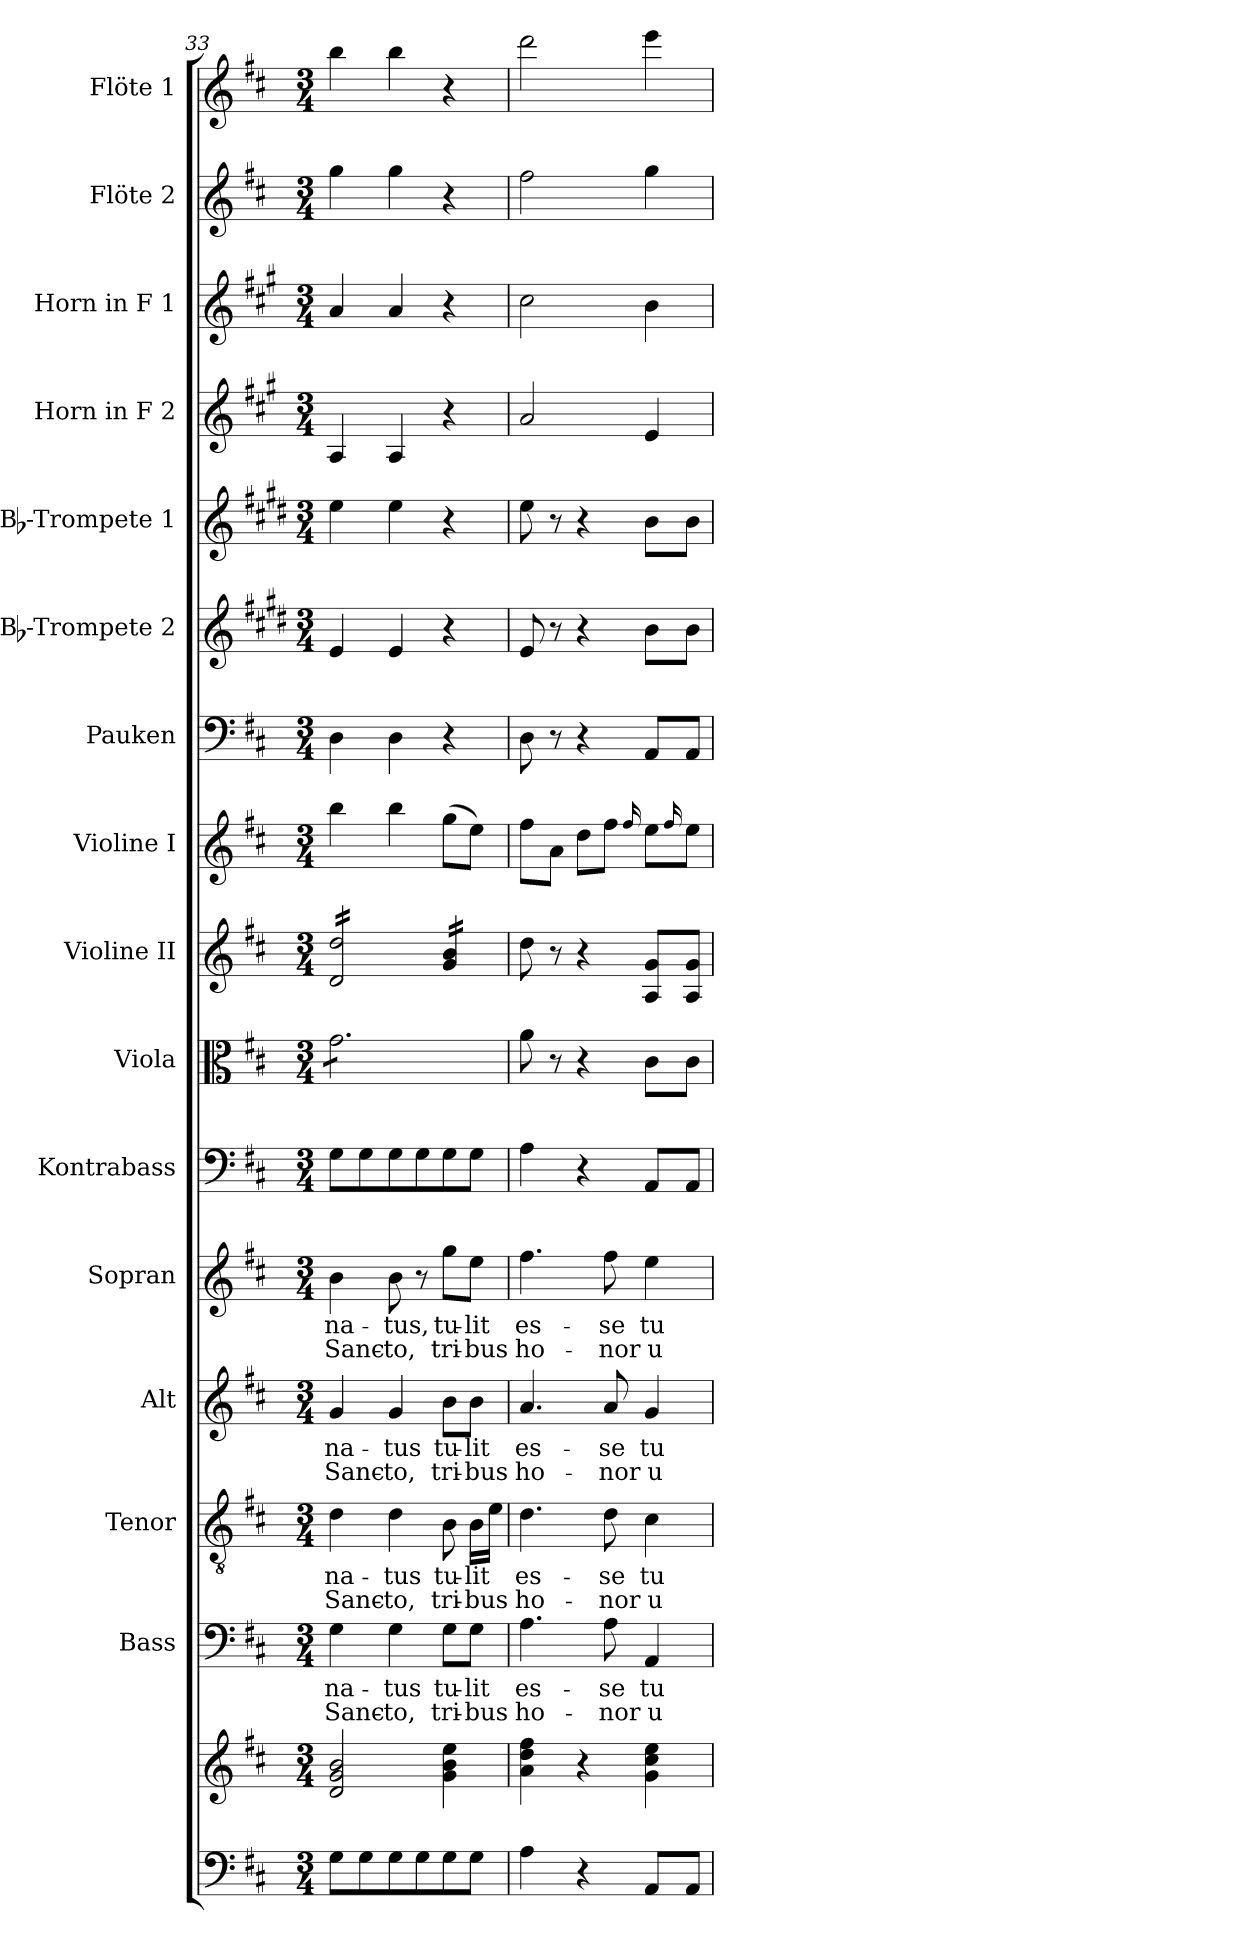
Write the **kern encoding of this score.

**kern	**kern	**kern	**text	**text	**kern	**text	**text	**kern	**text	**text	**kern	**text	**text	**kern	**kern	**kern	**kern	**kern	**kern	**kern	**kern	**kern	**kern	**kern
*part16	*part16	*part15	*part15	*part15	*part14	*part14	*part14	*part13	*part13	*part13	*part12	*part12	*part12	*part11	*part10	*part9	*part8	*part7	*part6	*part5	*part4	*part3	*part2	*part1
*staff17	*staff16	*staff15	*staff15	*staff15	*staff14	*staff14	*staff14	*staff13	*staff13	*staff13	*staff12	*staff12	*staff12	*staff11	*staff10	*staff9	*staff8	*staff7	*staff6	*staff5	*staff4	*staff3	*staff2	*staff1
*	*	*I"Bass	*	*	*I"Tenor	*	*	*I"Alt	*	*	*I"Sopran	*	*	*I"Kontrabass	*I"Viola	*I"Violine II	*I"Violine I	*I"Pauken	*I"Bb-Trompete 2	*I"Bb-Trompete 1	*I"Horn in F 2	*I"Horn in F 1	*I"Flöte 2	*I"Flöte 1
*	*	*I'B.	*	*	*I'T.	*	*	*I'A.	*	*	*I'S.	*	*	*I'Kb.	*I'Vla.	*I'Vl. II	*I'Vl. I	*I'Pk.	*I'Bb Trp. 2	*I'Bb Trp. 1	*	*	*I'Fl. 2	*I'Fl. 1
*clefF4	*clefG2	*clefF4	*	*	*clefGv2	*	*	*clefG2	*	*	*clefG2	*	*	*clefF4	*clefC3	*clefG2	*clefG2	*clefF4	*clefG2	*clefG2	*clefG2	*clefG2	*clefG2	*clefG2
*	*	*	*	*	*	*	*	*	*	*	*	*	*	*ITrd7c12	*	*	*	*	*ITrd1c2	*ITrd1c2	*ITrd4c7	*ITrd4c7	*	*
*k[f#c#]	*k[f#c#]	*k[f#c#]	*	*	*k[f#c#]	*	*	*k[f#c#]	*	*	*k[f#c#]	*	*	*k[f#c#]	*k[f#c#]	*k[f#c#]	*k[f#c#]	*k[f#c#]	*k[f#c#]	*k[f#c#]	*k[f#c#]	*k[f#c#]	*k[f#c#]	*k[f#c#]
*D:	*D:	*D:	*	*	*D:	*	*	*D:	*	*	*D:	*	*	*D:	*D:	*D:	*D:	*D:	*D:	*D:	*D:	*D:	*D:	*D:
*M3/4	*M3/4	*M3/4	*	*	*M3/4	*	*	*M3/4	*	*	*M3/4	*	*	*M3/4	*M3/4	*M3/4	*M3/4	*M3/4	*M3/4	*M3/4	*M3/4	*M3/4	*M3/4	*M3/4
=33	=33	=33	=33	=33	=33	=33	=33	=33	=33	=33	=33	=33	=33	=33	=33	=33	=33	=33	=33	=33	=33	=33	=33	=33
!	!	!	!LO:LY:b	!LO:LY:b	!	!LO:LY:b	!LO:LY:b	!	!LO:LY:b	!LO:LY:b	!	!LO:LY:b	!LO:LY:b	!	!	!	!	!	!	!	!	!	!	!
*	*	*	*	*	*	*	*	*	*	*	*	*	*	*	*tremolo	*	*	*	*	*	*	*	*	*
*	*	*	*	*	*	*	*	*	*	*	*	*	*	*	*	*tremolo	*	*	*	*	*	*	*	*
8G\L	2d/ 2g/ 2b/	4G\	na-	Sanc-	4d\	na-	Sanc-	4g/	na-	Sanc-	4b\	na-	Sanc-	8GG\L	8g\L	16d/ 16dd/LL	4bb\	4D\	4d/	4dd\	4D/	4d/	4gg\	4bb\
.	.	.	.	.	.	.	.	.	.	.	.	.	.	.	.	16d/ 16dd/	.	.	.	.	.	.	.	.
8G\	.	.	.	.	.	.	.	.	.	.	.	.	.	8GG\	8g\	16d/ 16dd/	.	.	.	.	.	.	.	.
.	.	.	.	.	.	.	.	.	.	.	.	.	.	.	.	16d/ 16dd/	.	.	.	.	.	.	.	.
!	!	!	!LO:LY:b	!LO:LY:b	!	!LO:LY:b	!LO:LY:b	!	!LO:LY:b	!LO:LY:b	!	!LO:LY:b	!LO:LY:b	!	!	!	!	!	!	!	!	!	!	!
8G\	.	4G\	-tus	-to,	4d\	-tus	-to,	4g/	-tus	-to,	8b\	-tus,	-to,	8GG\	8g\	16d/ 16dd/	4bb\	4D\	4d/	4dd\	4D/	4d/	4gg\	4bb\
.	.	.	.	.	.	.	.	.	.	.	.	.	.	.	.	16d/ 16dd/	.	.	.	.	.	.	.	.
8G\	.	.	.	.	.	.	.	.	.	.	8r	.	.	8GG\	8g\	16d/ 16dd/	.	.	.	.	.	.	.	.
.	.	.	.	.	.	.	.	.	.	.	.	.	.	.	.	16d/ 16dd/JJ	.	.	.	.	.	.	.	.
!	!	!	!LO:LY:b	!LO:LY:b	!	!LO:LY:b	!LO:LY:b	!	!LO:LY:b	!LO:LY:b	!	!LO:LY:b	!LO:LY:b	!	!	!	!	!	!	!	!	!	!	!
8G\	4g\ 4b\ 4ee\	8G\L	tu-	tri-	8B\	tu-	tri-	8b\L	tu-	tri-	8gg\L	tu-	tri-	8GG\	8g\	16g/ 16b/LL	(>8gg\L	4r	4r	4r	4r	4r	4r	4r
.	.	.	.	.	.	.	.	.	.	.	.	.	.	.	.	16g/ 16b/	.	.	.	.	.	.	.	.
!	!	!	!LO:LY:b	!LO:LY:b	!	!LO:LY:b	!LO:LY:b	!	!LO:LY:b	!LO:LY:b	!	!LO:LY:b	!LO:LY:b	!	!	!	!	!	!	!	!	!	!	!
8G\J	.	8G\J	-lit	-bus	16B\LL	-lit	-bus	8b\J	-lit	-bus	8ee\J	-lit	-bus	8GG\J	8g\J	16g/ 16b/	8ee\J)	.	.	.	.	.	.	.
*	*	*	*	*	*	*	*	*	*	*	*	*	*	*	*Xtremolo	*	*	*	*	*	*	*	*	*
.	.	.	.	.	16e\JJ	.	.	.	.	.	.	.	.	.	.	16g/ 16b/JJ	.	.	.	.	.	.	.	.
*	*	*	*	*	*	*	*	*	*	*	*	*	*	*	*	*Xtremolo	*	*	*	*	*	*	*	*
!!LO:PB:g=z
=34	=34	=34	=34	=34	=34	=34	=34	=34	=34	=34	=34	=34	=34	=34	=34	=34	=34	=34	=34	=34	=34	=34	=34	=34
!	!	!	!LO:LY:b	!LO:LY:b	!	!LO:LY:b	!LO:LY:b	!	!LO:LY:b	!LO:LY:b	!	!LO:LY:b	!LO:LY:b	!	!	!	!	!	!	!	!	!	!	!
4A\	4a\ 4dd\ 4ff#\	4.A\	es-	ho-	4.d\	es-	ho-	4.a/	es-	ho-	4.ff#\	es-	ho-	4AA\	8a\	8dd\	8ff#\L	8D\	8d/	8dd\	2d/	2f#\	2ff#\	2ddd\
.	.	.	.	.	.	.	.	.	.	.	.	.	.	.	8r	8r	8a\J	8r	8r	8r	.	.	.	.
4r	4r	.	.	.	.	.	.	.	.	.	.	.	.	4r	4r	4r	8dd\L	4r	4r	4r	.	.	.	.
!	!	!	!LO:LY:b	!LO:LY:b	!	!LO:LY:b	!LO:LY:b	!	!LO:LY:b	!LO:LY:b	!	!LO:LY:b	!LO:LY:b	!	!	!	!	!	!	!	!	!	!	!
.	.	8A\	-se	-nor	8d\	-se	-nor	8a/	-se	-nor	8ff#\	-se	-nor	.	.	.	8ff#\J	.	.	.	.	.	.	.
.	.	.	.	.	.	.	.	.	.	.	.	.	.	.	.	.	16qqff#/	.	.	.	.	.	.	.
!	!	!	!LO:LY:b	!LO:LY:b	!	!LO:LY:b	!LO:LY:b	!	!LO:LY:b	!LO:LY:b	!	!LO:LY:b	!LO:LY:b	!	!	!	!	!	!	!	!	!	!	!
8AA/L	4g\ 4cc#\ 4ee\	4AA/	tu-	u-	4c#\	tu-	u-	4g/	tu-	u-	4ee\	tu-	u-	8AAA/L	8c#\L	8A/ 8g/L	8ee\L	8AA/L	8a\L	8a\L	4A/	4e\	4gg\	4eee\
.	.	.	.	.	.	.	.	.	.	.	.	.	.	.	.	.	16qqff#/	.	.	.	.	.	.	.
8AA/J	.	.	.	.	.	.	.	.	.	.	.	.	.	8AAA/J	8c#\J	8A/ 8g/J	8ee\J	8AA/J	8a\J	8a\J	.	.	.	.
=	=	=	=	=	=	=	=	=	=	=	=	=	=	=	=	=	=	=	=	=	=	=	=	=
*-	*-	*-	*-	*-	*-	*-	*-	*-	*-	*-	*-	*-	*-	*-	*-	*-	*-	*-	*-	*-	*-	*-	*-	*-
